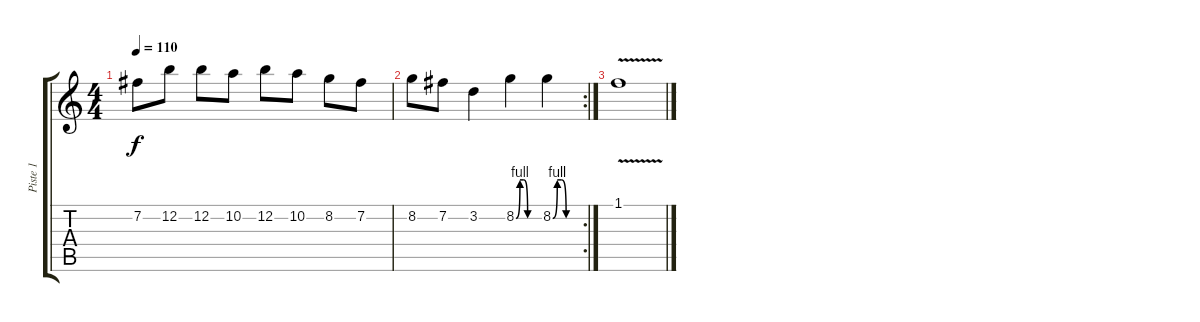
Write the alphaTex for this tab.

\track ("Piste 1" "Piste 1") {instrument distortionguitar}
\staff {score tabs}
\tuning (E4 B3 G3 D3 A2 E2) {hide}
\ts (4 4)
\tempo 110
\clef g2
\ks c
7.2.8{dy f} 12.2.8 12.2.8 10.2.8 12.2.8 10.2.8 8.2.8 7.2.8 |
\rc 2
8.2.8 7.2.8 3.2.4 8.2{be (custom 0 0 10 4 20 4 30 0 60 0)}.4 8.2{be (custom 0 0 10 4 20 4 30 0 60 0)}.4 |
1.1{v}.1
